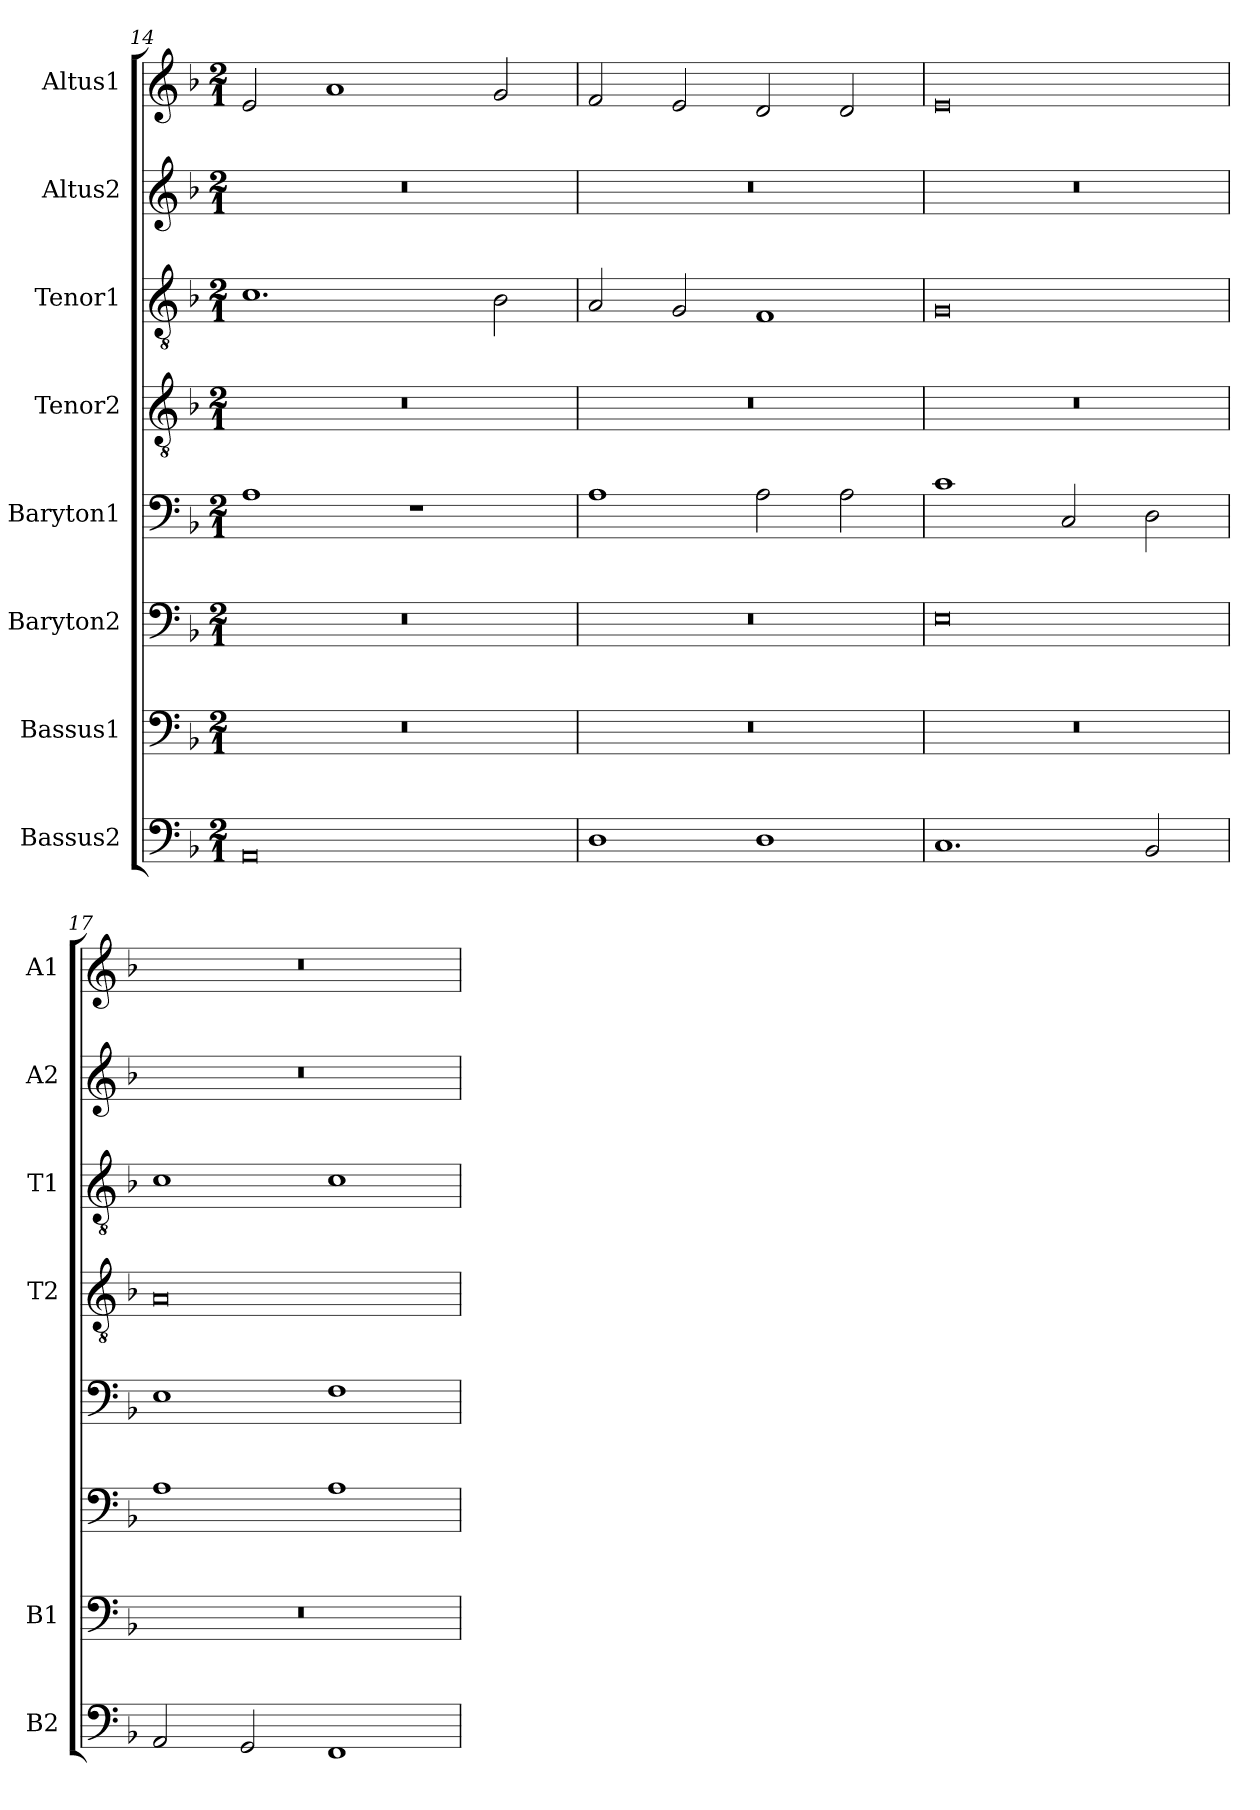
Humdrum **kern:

**kern	**kern	**kern	**kern	**kern	**kern	**kern	**kern
*part8	*part7	*part6	*part5	*part4	*part3	*part2	*part1
*staff8	*staff7	*staff6	*staff5	*staff4	*staff3	*staff2	*staff1
*I"Bassus2	*I"Bassus1	*I"Baryton2	*I"Baryton1	*I"Tenor2	*I"Tenor1	*I"Altus2	*I"Altus1
*I'B2	*I'B1	*	*	*I'T2	*I'T1	*I'A2	*I'A1
*clefF4	*clefF4	*clefF4	*clefF4	*clefGv2	*clefGv2	*clefG2	*clefG2
*k[b-]	*k[b-]	*k[b-]	*k[b-]	*k[b-]	*k[b-]	*k[b-]	*k[b-]
*d:	*d:	*d:	*d:	*d:	*d:	*d:	*d:
*M2/1	*M2/1	*M2/1	*M2/1	*M2/1	*M2/1	*M2/1	*M2/1
=14	=14	=14	=14	=14	=14	=14	=14
0AA	0r	0r	1A	0r	1.c	0r	2e
.	.	.	.	.	.	.	1a
.	.	.	1r	.	.	.	.
.	.	.	.	.	2B-	.	2g
=15	=15	=15	=15	=15	=15	=15	=15
1D	0r	0r	1A	0r	2A	0r	2f
.	.	.	.	.	2G	.	2e
1D	.	.	2A	.	1F	.	2d
.	.	.	2A	.	.	.	2d
=16	=16	=16	=16	=16	=16	=16	=16
1.C	0r	0E	1c	0r	0G	0r	0e
.	.	.	2C	.	.	.	.
2BB-	.	.	2D	.	.	.	.
=17	=17	=17	=17	=17	=17	=17	=17
2AA	0r	1A	1E	0A	1c	0r	0r
2GG	.	.	.	.	.	.	.
1FF	.	1A	1F	.	1c	.	.
=	=	=	=	=	=	=	=
*-	*-	*-	*-	*-	*-	*-	*-
